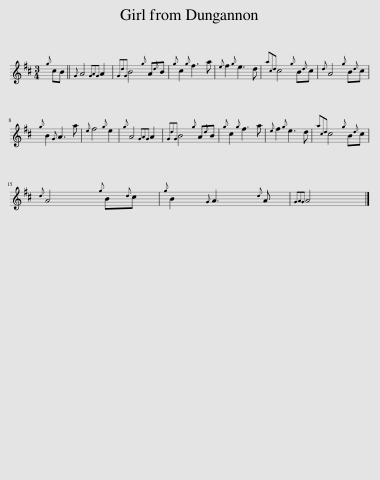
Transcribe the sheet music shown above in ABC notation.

X:1
L:1/8
M:3/4
I:linebreak $
K:D
V:1 treble
V:1
{g} cB ||{G} A4{GAG} A2 |{GdG} B4{g} A{d}B |{g} c2{g} f3 a |{e} f2{g} e3 d | %5
{acd} c4{g} B{d}c |{d} A4{g} B{d}c |${g} B2{G} A3 a |{e} f4{g} e2 |{g} A4{GAG} A2 | %10
{GdG} B4{g} A{d}B |{g} c2{g} f3 a |{e} f2{g} e3 d |{acd} c4{g} B{d}c |${d} A4{g} B{d}c | %15
{g} B2{G} A3{d} A |{GAG} A4 |] %17
